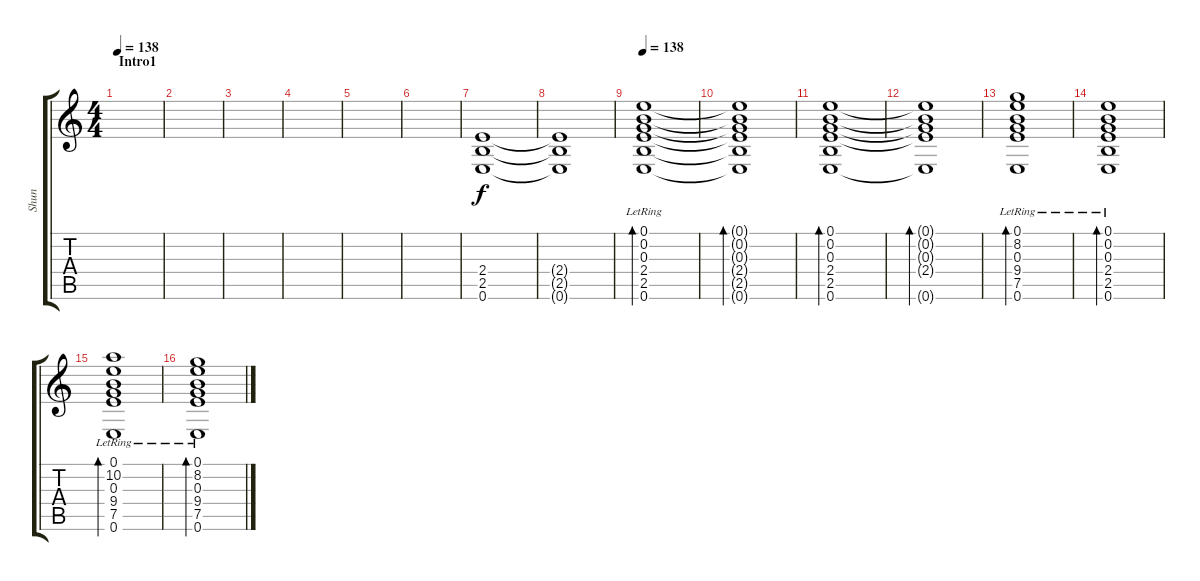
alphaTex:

\track ("Shun" "Shun") {instrument overdrivenguitar}
\staff {score tabs}
\tuning (E4 B3 G3 D3 A2 E2) {hide}
\ts (4 4)
\section ("" "Intro1")
\tempo 138
\clef g2
\ks c
|
|
|
|
|
|
(2.4 2.5 0.6).1 |
(2.4{t} 2.5{t} 0.6{t}).1 |
\tempo 138
(0.1{lr} 0.2{lr} 0.3{lr} 2.4{lr} 2.5{lr} 0.6{lr}).1{bd 30} |
(0.1{t} 0.2{t} 0.3{t} 2.4{t} 2.5{t} 0.6{t}).1{bd 30} |
(0.1 0.2 0.3 2.4 2.5 0.6).1{bd 30} |
(0.1{t} 0.2{t} 0.3{t} 2.4{t} 0.6{t}).1{bd 30} |
(0.1{lr} 8.2{lr} 0.3{lr} 9.4{lr} 7.5{lr} 0.6{lr}).1{bd 30} |
(0.1{lr} 0.2{lr} 0.3{lr} 2.4{lr} 2.5{lr} 0.6{lr}).1{bd 30} |
(0.1{lr} 10.2{lr} 0.3{lr} 9.4{lr} 7.5{lr} 0.6{lr}).1{bd 30} |
(0.1{lr} 8.2{lr} 0.3{lr} 9.4{lr} 7.5{lr} 0.6{lr}).1{bd 30}
